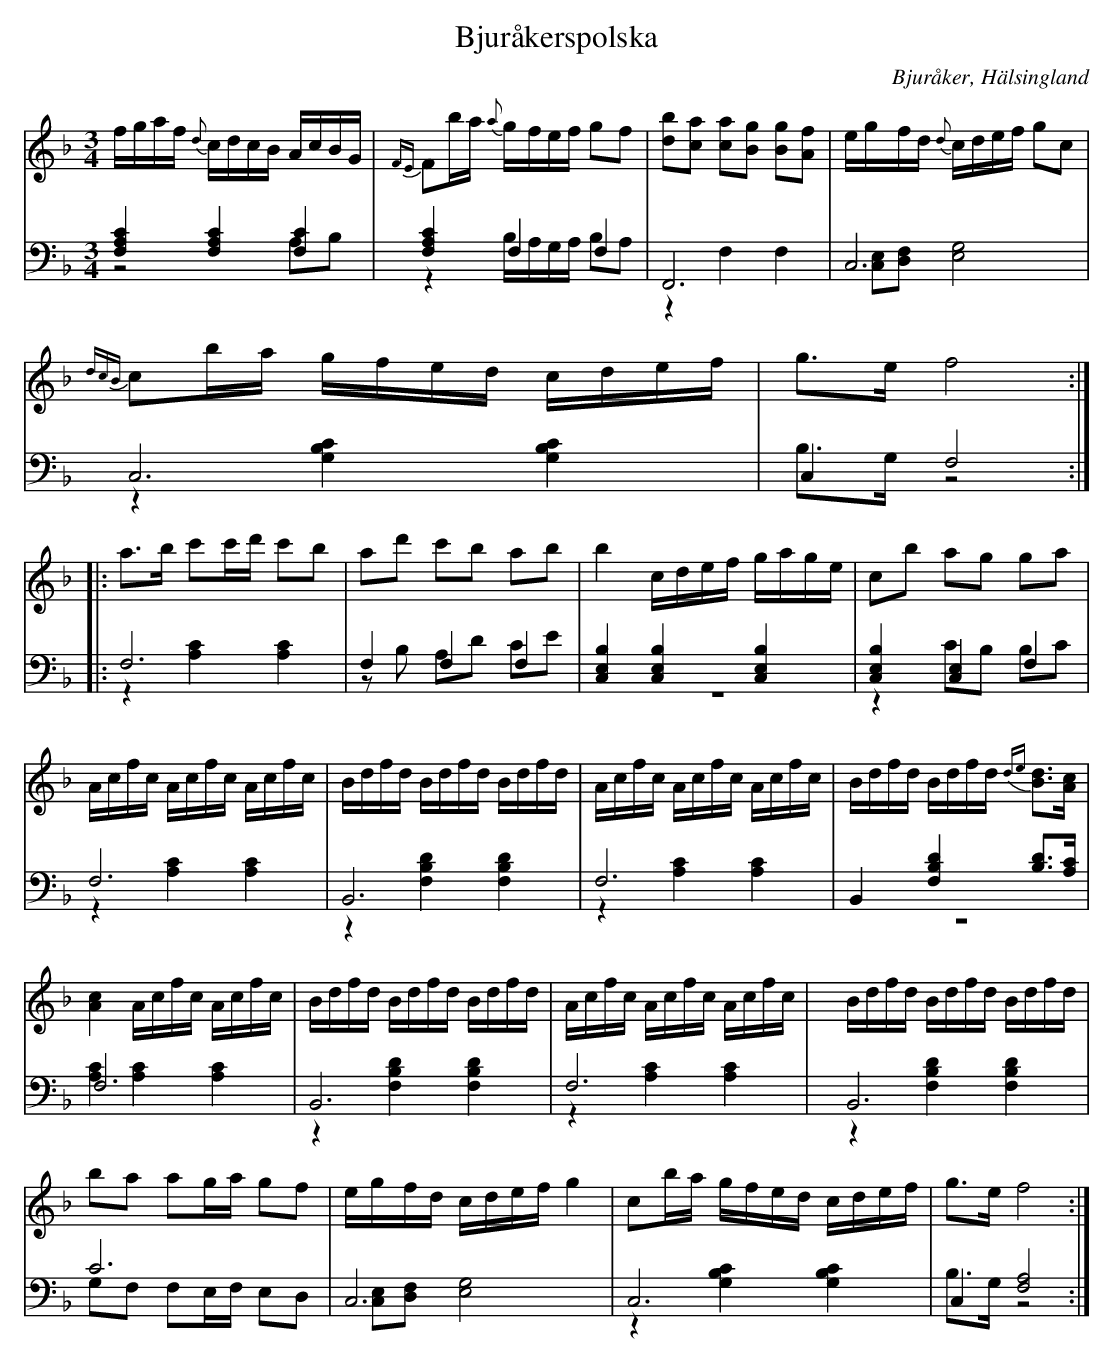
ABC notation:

X:1
T: Bjuråkerspolska
O: Bjuråker, Hälsingland
M: 3/4
L: 1/16
K: F
V:1
V:2
V:3 merge
V:1
fgaf {d}cdcB AcBG|{FE}F2ba {a}gfef g2f2|[d2b2][c2a2] [c2a2][B2g2] [B2g2][A2f2] |egfd {d}cdef g2c2|
{dcB}c2ba gfed cdef|g2>e2 f8:|
|:a2>b2 c'2c'd' c'2b2|a2d'2 c'2b2 a2b2|b4 cdef gage|c2b2 a2g2 g2a2|
Acfc Acfc Acfc|Bdfd Bdfd Bdfd|Acfc Acfc Acfc|Bdfd Bdfd {de}[B2d2]>[A2c2]|
[A4c4] Acfc Acfc|Bdfd Bdfd Bdfd|Acfc Acfc Acfc|Bdfd Bdfd Bdfd|
b2a2 a2ga g2f2|egfd cdef g4|c2ba gfed cdef|g2>e2 f8:|
V:2 clef=bass
[F,4A,4C4] [F,4A,4C4] [F,4C4]|[F,4A,4C4] F,4 F,4|F,,12|C,12|
C,12|C,4 F,8:|
|:F,12|F,4 F,4 F,4|[C,4E,4B,4] [C,4E,4B,4] [C,4E,4B,4]|[C,4E,4B,4] [C,4E,4] F,4|
F,12|B,,12|F,12|B,,4 [F,4B,4D4] [B,2D2]>[A,2C2]|
F,12|B,,12|F,12|B,,12|
C12|C,12|C,12|C,4 [F,8A,8]:|
V:3 clef=bass
z8 A,2B,2|z4 B,A,G,A, B,2A,2|z4 F,4 F,4|[C,2E,2][D,2F,2] [E,8G,8]|
z4 [G,4B,4C4] [G,4B,4C4]|B,2>G,2 z8:|
|:z4 [A,4C4] [A,4C4]|z2B,2 A,2D2 C2E2|z12|z4 C2B,2 B,2C2|
z4 [A,4C4] [A,4C4]|z4 [F,4B,4D4] [F,4B,4D4]|z4 [A,4C4] [A,4C4]|z12|
[A,4C4] [A,4C4] [A,4C4]|z4 [F,4B,4D4] [F,4B,4D4]|z4 [A,4C4] [A,4C4]|
|z4 [F,4B,4D4] [F,4B,4D4]|G,2F,2 F,2E,F, E,2D,2|[C,2E,2][D,2F,2] [E,8G,8]|z4 [G,4B,4C4] [G,4B,4C4]|B,2>G,2 z8:|
